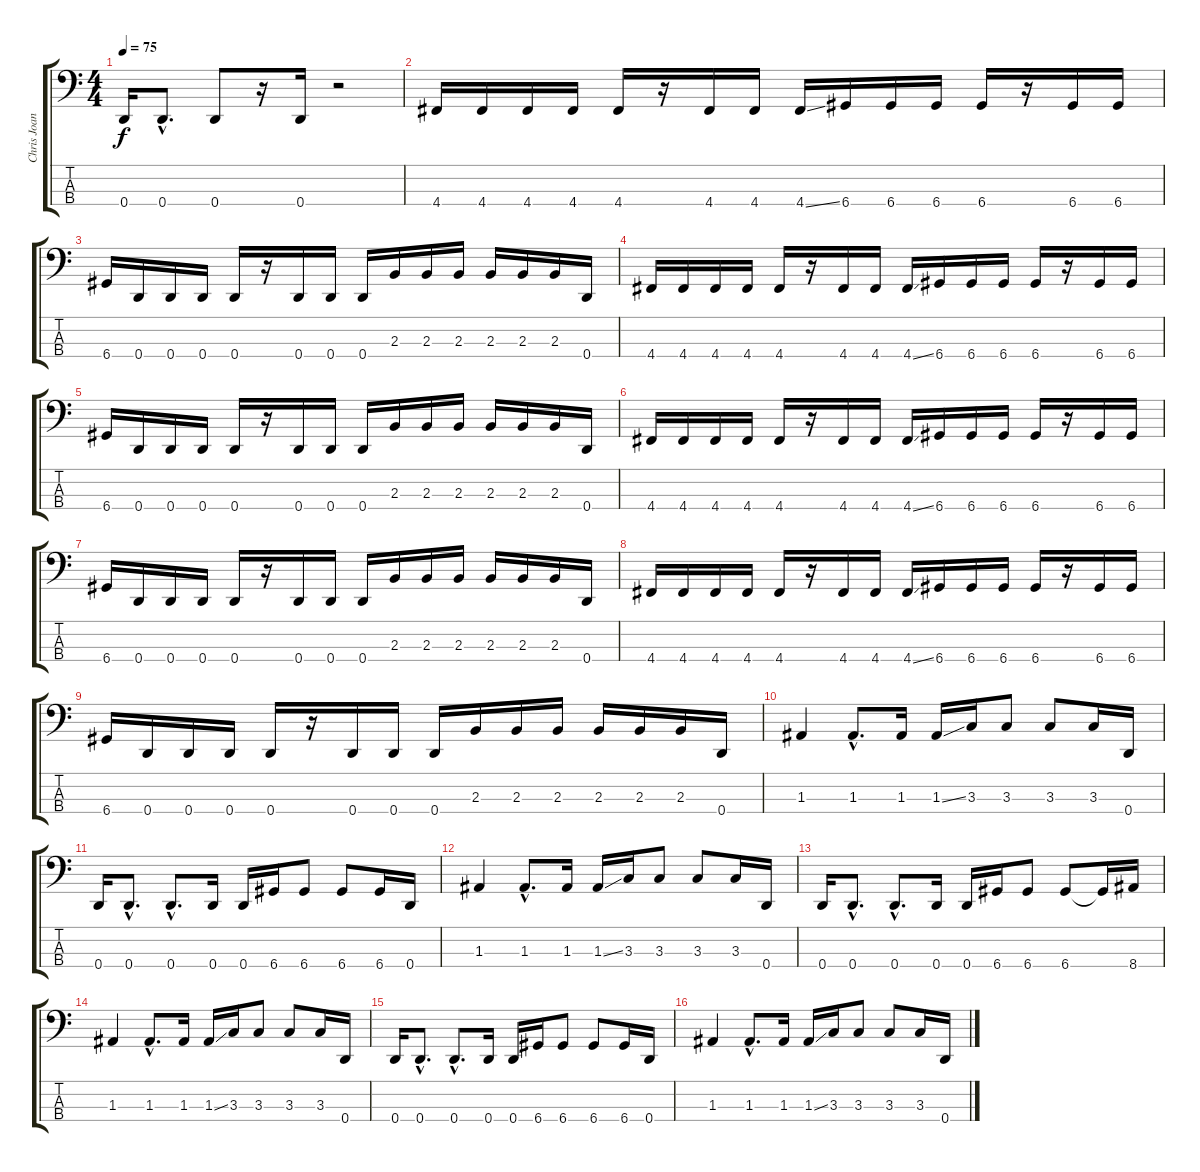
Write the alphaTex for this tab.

\track ("Chris Joannou (Basse)" "Chris Joan") {instrument electricbasspick}
\staff {score tabs}
\tuning (G2 D2 A1 D1) {hide}
\ts (4 4)
\tempo 75
\clef f4
\ks c
0.4.16{dy f} 0.4{hac}.8{d} 0.4.8 r.16 0.4.16 r.2 |
4.4.16 4.4.16 4.4.16 4.4.16 4.4.16 r.16 4.4.16 4.4.16 4.4{ss}.16 6.4.16 6.4.16 6.4.16 6.4.16 r.16 6.4.16 6.4.16 |
6.4.16 0.4.16 0.4.16 0.4.16 0.4.16 r.16 0.4.16 0.4.16 0.4.16 2.3.16 2.3.16 2.3.16 2.3.16 2.3.16 2.3.16 0.4.16 |
4.4.16 4.4.16 4.4.16 4.4.16 4.4.16 r.16 4.4.16 4.4.16 4.4{ss}.16 6.4.16 6.4.16 6.4.16 6.4.16 r.16 6.4.16 6.4.16 |
6.4.16 0.4.16 0.4.16 0.4.16 0.4.16 r.16 0.4.16 0.4.16 0.4.16 2.3.16 2.3.16 2.3.16 2.3.16 2.3.16 2.3.16 0.4.16 |
4.4.16 4.4.16 4.4.16 4.4.16 4.4.16 r.16 4.4.16 4.4.16 4.4{ss}.16 6.4.16 6.4.16 6.4.16 6.4.16 r.16 6.4.16 6.4.16 |
6.4.16 0.4.16 0.4.16 0.4.16 0.4.16 r.16 0.4.16 0.4.16 0.4.16 2.3.16 2.3.16 2.3.16 2.3.16 2.3.16 2.3.16 0.4.16 |
4.4.16 4.4.16 4.4.16 4.4.16 4.4.16 r.16 4.4.16 4.4.16 4.4{ss}.16 6.4.16 6.4.16 6.4.16 6.4.16 r.16 6.4.16 6.4.16 |
6.4.16 0.4.16 0.4.16 0.4.16 0.4.16 r.16 0.4.16 0.4.16 0.4.16 2.3.16 2.3.16 2.3.16 2.3.16 2.3.16 2.3.16 0.4.16 |
1.3.4 1.3{hac}.8{d} 1.3.16 1.3{ss}.16 3.3.16 3.3.8 3.3.8 3.3.16 0.4.16 |
0.4.16 0.4{hac}.8{d} 0.4{hac}.8{d} 0.4.16 0.4.16 6.4.16 6.4.8 6.4.8 6.4.16 0.4.16 |
1.3.4 1.3{hac}.8{d} 1.3.16 1.3{ss}.16 3.3.16 3.3.8 3.3.8 3.3.16 0.4.16 |
0.4.16 0.4{hac}.8{d} 0.4{hac}.8{d} 0.4.16 0.4.16 6.4.16 6.4.8 6.4.8 6.4{t}.16 8.4.16 |
1.3.4 1.3{hac}.8{d} 1.3.16 1.3{ss}.16 3.3.16 3.3.8 3.3.8 3.3.16 0.4.16 |
0.4.16 0.4{hac}.8{d} 0.4{hac}.8{d} 0.4.16 0.4.16 6.4.16 6.4.8 6.4.8 6.4.16 0.4.16 |
1.3.4 1.3{hac}.8{d} 1.3.16 1.3{ss}.16 3.3.16 3.3.8 3.3.8 3.3.16 0.4.16
